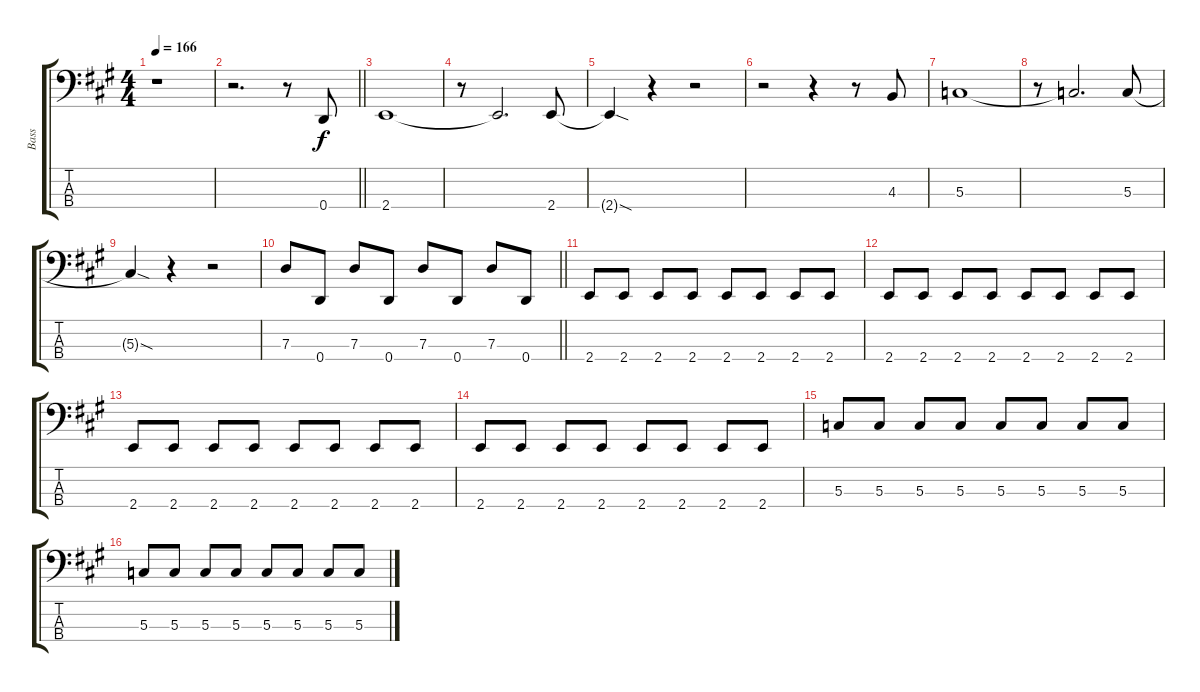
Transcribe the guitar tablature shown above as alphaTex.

\track ("Bass" "Bass") {instrument electricbasspick}
\staff {score tabs}
\tuning (F2 C2 G1 D1) {hide}
\ts (4 4)
\tempo 166
\clef f4
\ks a
r.1{dy f instrument electricbasspick} |
\barLineRight lightlight
r.2{d} r.8 0.4.8 |
2.4.1 |
r.8 2.4{t}.2{d} 2.4.8 |
2.4{sod t}.4 r.4 r.2 |
r.2 r.4 r.8 4.3.8 |
5.3.1 |
r.8 5.3{t}.2{d} 5.3.8 |
5.3{sod t}.4 r.4 r.2 |
\barLineRight lightlight
7.3.8 0.4.8 7.3.8 0.4.8 7.3.8 0.4.8 7.3.8 0.4.8 |
2.4.8 2.4.8 2.4.8 2.4.8 2.4.8 2.4.8 2.4.8 2.4.8 |
2.4.8 2.4.8 2.4.8 2.4.8 2.4.8 2.4.8 2.4.8 2.4.8 |
2.4.8 2.4.8 2.4.8 2.4.8 2.4.8 2.4.8 2.4.8 2.4.8 |
2.4.8 2.4.8 2.4.8 2.4.8 2.4.8 2.4.8 2.4.8 2.4.8 |
5.3.8 5.3.8 5.3.8 5.3.8 5.3.8 5.3.8 5.3.8 5.3.8 |
5.3.8 5.3.8 5.3.8 5.3.8 5.3.8 5.3.8 5.3.8 5.3.8
